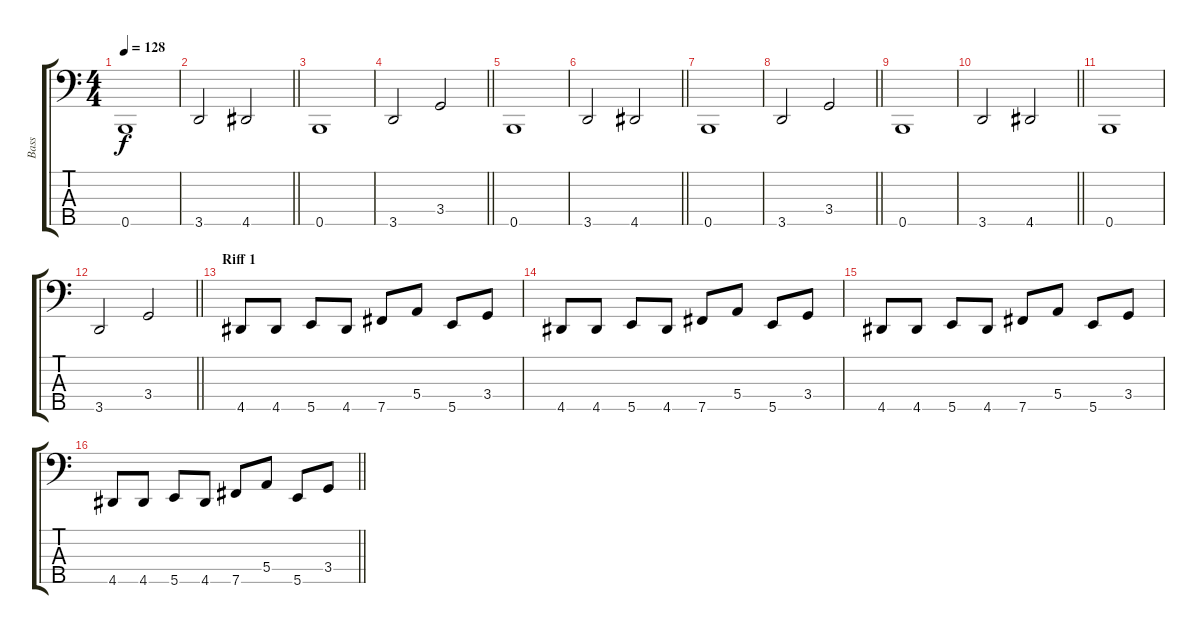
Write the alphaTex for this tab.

\track ("Bass" "Bass") {instrument electricbasspick}
\staff {score tabs}
\tuning (G2 D2 A1 E1 B0) {hide}
\ts (4 4)
\tempo 128
\clef f4
\ks c
0.5.1{dy f} |
\barLineRight lightlight
3.5.2 4.5.2 |
0.5.1 |
\barLineRight lightlight
3.5.2 3.4.2 |
0.5.1 |
\barLineRight lightlight
3.5.2 4.5.2 |
0.5.1 |
\barLineRight lightlight
3.5.2 3.4.2 |
0.5.1 |
\barLineRight lightlight
3.5.2 4.5.2 |
0.5.1 |
\barLineRight lightlight
3.5.2 3.4.2 |
\section ("" "Riff 1")
4.5.8 4.5.8 5.5.8 4.5.8 7.5.8 5.4.8 5.5.8 3.4.8 |
4.5.8 4.5.8 5.5.8 4.5.8 7.5.8 5.4.8 5.5.8 3.4.8 |
4.5.8 4.5.8 5.5.8 4.5.8 7.5.8 5.4.8 5.5.8 3.4.8 |
\barLineRight lightlight
4.5.8 4.5.8 5.5.8 4.5.8 7.5.8 5.4.8 5.5.8 3.4.8
